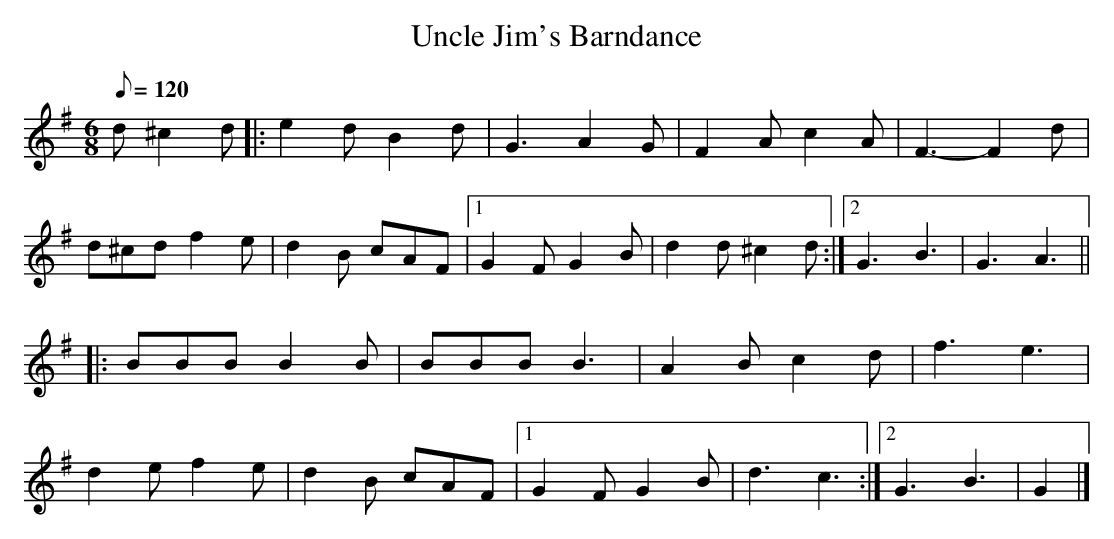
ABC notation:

X:1
T:Uncle Jim's Barndance
M:6/8
L:1/8
Q:120
K:G
d ^c2d|:e2d B2d|G3 A2G|F2A c2A|F3-F2d|
d^cd f2e|d2B cAF|1G2F G2B|d2d ^c2d:|2G3B3|G3 A3||
|:BBB B2B|BBB B3|A2B c2d|f3 e3|
d2e f2e|d2B cAF|1G2F G2B|d3 c3:|2G3B3|G2|]
